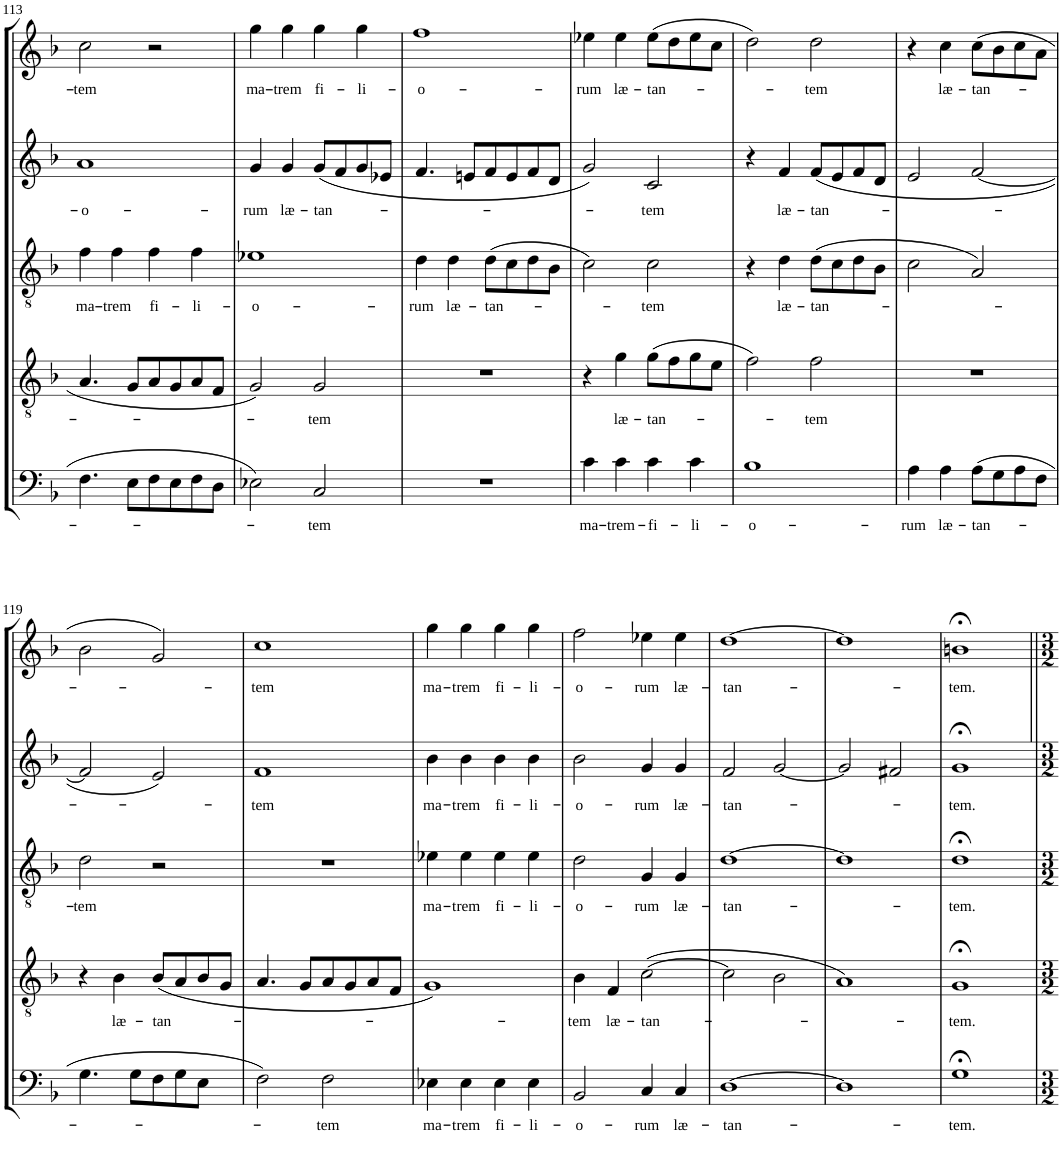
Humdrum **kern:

**kern	**text	**kern	**text	**kern	**text	**kern	**text	**kern	**text
*part5	*part5	*part4	*part4	*part3	*part3	*part2	*part2	*part1	*part1
*staff5	*staff5	*staff4	*staff4	*staff3	*staff3	*staff2	*staff2	*staff1	*staff1
*I"Basso	*	*I"Tenore	*	*I"Alto	*	*I"Alto	*	*I"Canto	*
!!LO:PB:g=z
*clefF4	*	*clefGv2	*	*clefGv2	*	*clefG2	*	*clefG2	*
*Trd7c12	*	*	*	*	*	*	*	*	*
*k[b-]	*	*k[b-]	*	*k[b-]	*	*k[b-]	*	*k[b-]	*
*F:	*	*F:	*	*F:	*	*F:	*	*F:	*
*M4/4	*	*M4/4	*	*M4/4	*	*M4/4	*	*M4/4	*
*met(c)	*	*met(c)	*	*met(c)	*	*met(c)	*	*met(c)	*
=113	=113	=113	=113	=113	=113	=113	=113	=113	=113
!	!LO:LY:b	!	!LO:LY:b	!	!LO:LY:b	!	!LO:LY:b	!	!LO:LY:b
4.F\	-­-	4.A/	-­-	4f\	ma-	1a	-o-	2cc\	-tem
!	!	!	!	!	!LO:LY:b	!	!	!	!
.	.	.	.	4f\	-trem	.	.	.	.
8E\L	.	8G/L	.	.	.	.	.	.	.
!	!	!	!	!	!LO:LY:b	!	!	!	!
8F\	.	8A/	.	4f\	fi-	.	.	2r	.
8E\	.	8G/	.	.	.	.	.	.	.
!	!	!	!	!	!LO:LY:b	!	!	!	!
8F\	.	8A/	.	4f\	-li-	.	.	.	.
8D\J	.	8F/J	.	.	.	.	.	.	.
=114	=114	=114	=114	=114	=114	=114	=114	=114	=114
!	!	!	!	!	!LO:LY:b	!	!LO:LY:b	!	!LO:LY:b
2E-X\	.	2G/	.	1e-X	-o-	4g/	-rum	4gg\	ma-
!	!	!	!	!	!	!	!LO:LY:b	!	!LO:LY:b
.	.	.	.	.	.	4g/	læ-	4gg\	-trem
!	!LO:LY:b	!	!LO:LY:b	!	!	!	!LO:LY:b	!	!LO:LY:b
2C/	-tem	2G/	-tem	.	.	(8g/L	-tan-	4gg\	fi-
.	.	.	.	.	.	8f/	.	.	.
!	!	!	!	!	!	!	!	!	!LO:LY:b
.	.	.	.	.	.	8g/	.	4gg\	-li-
.	.	.	.	.	.	8e-X/J	.	.	.
=115	=115	=115	=115	=115	=115	=115	=115	=115	=115
!	!	!	!	!	!LO:LY:b	!	!	!	!LO:LY:b
1r	.	1r	.	4d\	-rum	4.f/	.	1ff	-o-
!	!	!	!	!	!LO:LY:b	!	!	!	!
.	.	.	.	4d\	læ-	.	.	.	.
.	.	.	.	.	.	8en/L	.	.	.
!	!	!	!	!	!LO:LY:b	!	!	!	!
.	.	.	.	(8d\L	-tan-	8f/	.	.	.
.	.	.	.	8c\	.	8e/	.	.	.
.	.	.	.	8d\	.	8f/	.	.	.
.	.	.	.	8B-\J	.	8d/J	.	.	.
=116	=116	=116	=116	=116	=116	=116	=116	=116	=116
!	!LO:LY:b	!	!	!	!	!	!	!	!LO:LY:b
4c\	ma-	4r	.	2c\)	.	2g/)	.	4ee-X\	-rum
!	!LO:LY:b	!	!LO:LY:b	!	!	!	!	!	!LO:LY:b
4c\	-trem-	4g\	læ-	.	.	.	.	4ee-\	læ-
!	!LO:LY:b	!	!LO:LY:b	!	!LO:LY:b	!	!LO:LY:b	!	!LO:LY:b
4c\	-fi-	(8g\L	-tan-	2c\	-tem	2c/	-tem	(8ee-\L	-tan-
.	.	8f\	.	.	.	.	.	8dd\	.
!	!LO:LY:b	!	!	!	!	!	!	!	!
4c\	-li-	8g\	.	.	.	.	.	8ee-\	.
.	.	8e\J	.	.	.	.	.	8cc\J	.
=117	=117	=117	=117	=117	=117	=117	=117	=117	=117
!	!LO:LY:b	!	!	!	!	!	!	!	!
1B-	-o-	2f\)	.	4r	.	4r	.	2dd\)	.
!	!	!	!	!	!LO:LY:b	!	!LO:LY:b	!	!
.	.	.	.	4d\	læ-	4f/	læ-	.	.
!	!	!	!LO:LY:b	!	!LO:LY:b	!	!LO:LY:b	!	!LO:LY:b
.	.	2f\	-tem	(8d\L	-tan-	(8f/L	-tan-	2dd\	-tem
.	.	.	.	8c\	.	8e/	.	.	.
.	.	.	.	8d\	.	8f/	.	.	.
.	.	.	.	8B-\J	.	8d/J	.	.	.
=118	=118	=118	=118	=118	=118	=118	=118	=118	=118
!	!LO:LY:b	!	!	!	!	!	!	!	!
4A\	-rum	1r	.	2c\	.	2e/	.	4r	.
!	!LO:LY:b	!	!	!	!	!	!	!	!LO:LY:b
4A\	læ-	.	.	.	.	.	.	4cc\	læ-
!	!LO:LY:b	!	!	!	!	!	!	!	!LO:LY:b
(8A\L	-tan-	.	.	2A/)	.	[2f/	.	(8cc\L	-tan-
8G\	.	.	.	.	.	.	.	8b-\	.
8A\	.	.	.	.	.	.	.	8cc\	.
8F\J	.	.	.	.	.	.	.	8a\J	.
!!LO:LB:g=z
=119	=119	=119	=119	=119	=119	=119	=119	=119	=119
!	!LO:LY:b	!	!	!	!LO:LY:b	!	!LO:LY:b	!	!LO:LY:b
4.G\	-­-	4r	.	2d\	-­tem	2f/]	-­-	2b-\	-­-
!	!	!	!LO:LY:b	!	!	!	!	!	!
.	.	4B-\	læ-	.	.	.	.	.	.
8G\L	.	.	.	.	.	.	.	.	.
!	!	!	!LO:LY:b	!	!	!	!	!	!
8F\	.	(8B-/L	-tan-	2r	.	2e/)	.	2g/)	.
8G\	.	8A/	.	.	.	.	.	.	.
8E\J	.	8B-/	.	.	.	.	.	.	.
8ryy	.	8G/J	.	.	.	.	.	.	.
=120	=120	=120	=120	=120	=120	=120	=120	=120	=120
!	!	!	!	!	!	!	!LO:LY:b	!	!LO:LY:b
2F\)	.	4.A/	.	1r	.	1f	-tem	1cc	-tem
.	.	8G/L	.	.	.	.	.	.	.
!	!LO:LY:b	!	!	!	!	!	!	!	!
2F\	-tem	8A/	.	.	.	.	.	.	.
.	.	8G/	.	.	.	.	.	.	.
.	.	8A/	.	.	.	.	.	.	.
.	.	8F/J	.	.	.	.	.	.	.
=121	=121	=121	=121	=121	=121	=121	=121	=121	=121
!	!LO:LY:b	!	!	!	!LO:LY:b	!	!LO:LY:b	!	!LO:LY:b
4E-X\	ma-	1G)	.	4e-X\	ma-	4b-\	ma-	4gg\	ma-
!	!LO:LY:b	!	!	!	!LO:LY:b	!	!LO:LY:b	!	!LO:LY:b
4E-\	-trem	.	.	4e-\	-trem	4b-\	-trem	4gg\	-trem
!	!LO:LY:b	!	!	!	!LO:LY:b	!	!LO:LY:b	!	!LO:LY:b
4E-\	fi-	.	.	4e-\	fi-	4b-\	fi-	4gg\	fi-
!	!LO:LY:b	!	!	!	!LO:LY:b	!	!LO:LY:b	!	!LO:LY:b
4E-\	-li-	.	.	4e-\	-li-	4b-\	-li-	4gg\	-li-
=122	=122	=122	=122	=122	=122	=122	=122	=122	=122
!	!LO:LY:b	!	!LO:LY:b	!	!LO:LY:b	!	!LO:LY:b	!	!LO:LY:b
2BB-/	-o-	4B-\	-tem	2d\	-o-	2b-\	-o-	2ff\	-o-
!	!	!	!LO:LY:b	!	!	!	!	!	!
.	.	4F/	læ-	.	.	.	.	.	.
!	!LO:LY:b	!	!LO:LY:b	!	!LO:LY:b	!	!LO:LY:b	!	!LO:LY:b
4C/	-rum	([2c\	-tan-	4G/	-rum	4g/	-rum	4ee-X\	-rum
!	!LO:LY:b	!	!	!	!LO:LY:b	!	!LO:LY:b	!	!LO:LY:b
4C/	læ-	.	.	4G/	læ-	4g/	læ-	4ee-\	læ-
=123	=123	=123	=123	=123	=123	=123	=123	=123	=123
!	!LO:LY:b	!	!	!	!LO:LY:b	!	!LO:LY:b	!	!LO:LY:b
[1D	-tan-	2c\]	.	[1d	-tan-	2f/	-tan-	[1dd	-tan-
.	.	2B-\	.	.	.	[2g/	.	.	.
=124	=124	=124	=124	=124	=124	=124	=124	=124	=124
1D]	.	1A)	.	1d]	.	2g/]	.	1dd]	.
.	.	.	.	.	.	2f#X/	.	.	.
=125	=125	=125	=125	=125	=125	=125	=125	=125	=125
!	!LO:LY:b	!	!LO:LY:b	!	!LO:LY:b	!	!LO:LY:b	!	!LO:LY:b
1G;<	-tem.	1G;<	-tem.	1d;<	-tem.	1g;<	-tem.	1bn;<	-tem.
=||	=||	=||	=||	=||	=||	=||	=||	=||	=||
*-	*-	*-	*-	*-	*-	*-	*-	*-	*-
